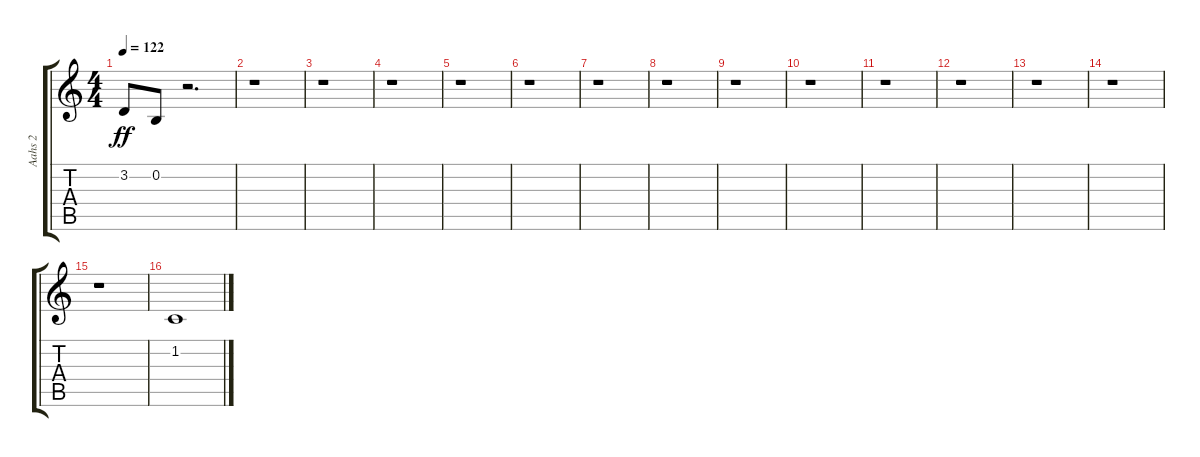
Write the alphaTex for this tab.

\track ("Aahs 2" "Aahs 2") {instrument choiraahs}
\staff {score tabs}
\tuning (E4 B3 G3 D3 A2 E2) {hide}
\ts (4 4)
\tempo 122
\clef g2
\ks c
3.2.8{dy ff} 0.2.8 r.2{d} |
r.1 |
r.1 |
r.1 |
r.1 |
r.1 |
r.1 |
r.1 |
r.1 |
r.1 |
r.1 |
r.1 |
r.1 |
r.1 |
r.1 |
1.2.1
